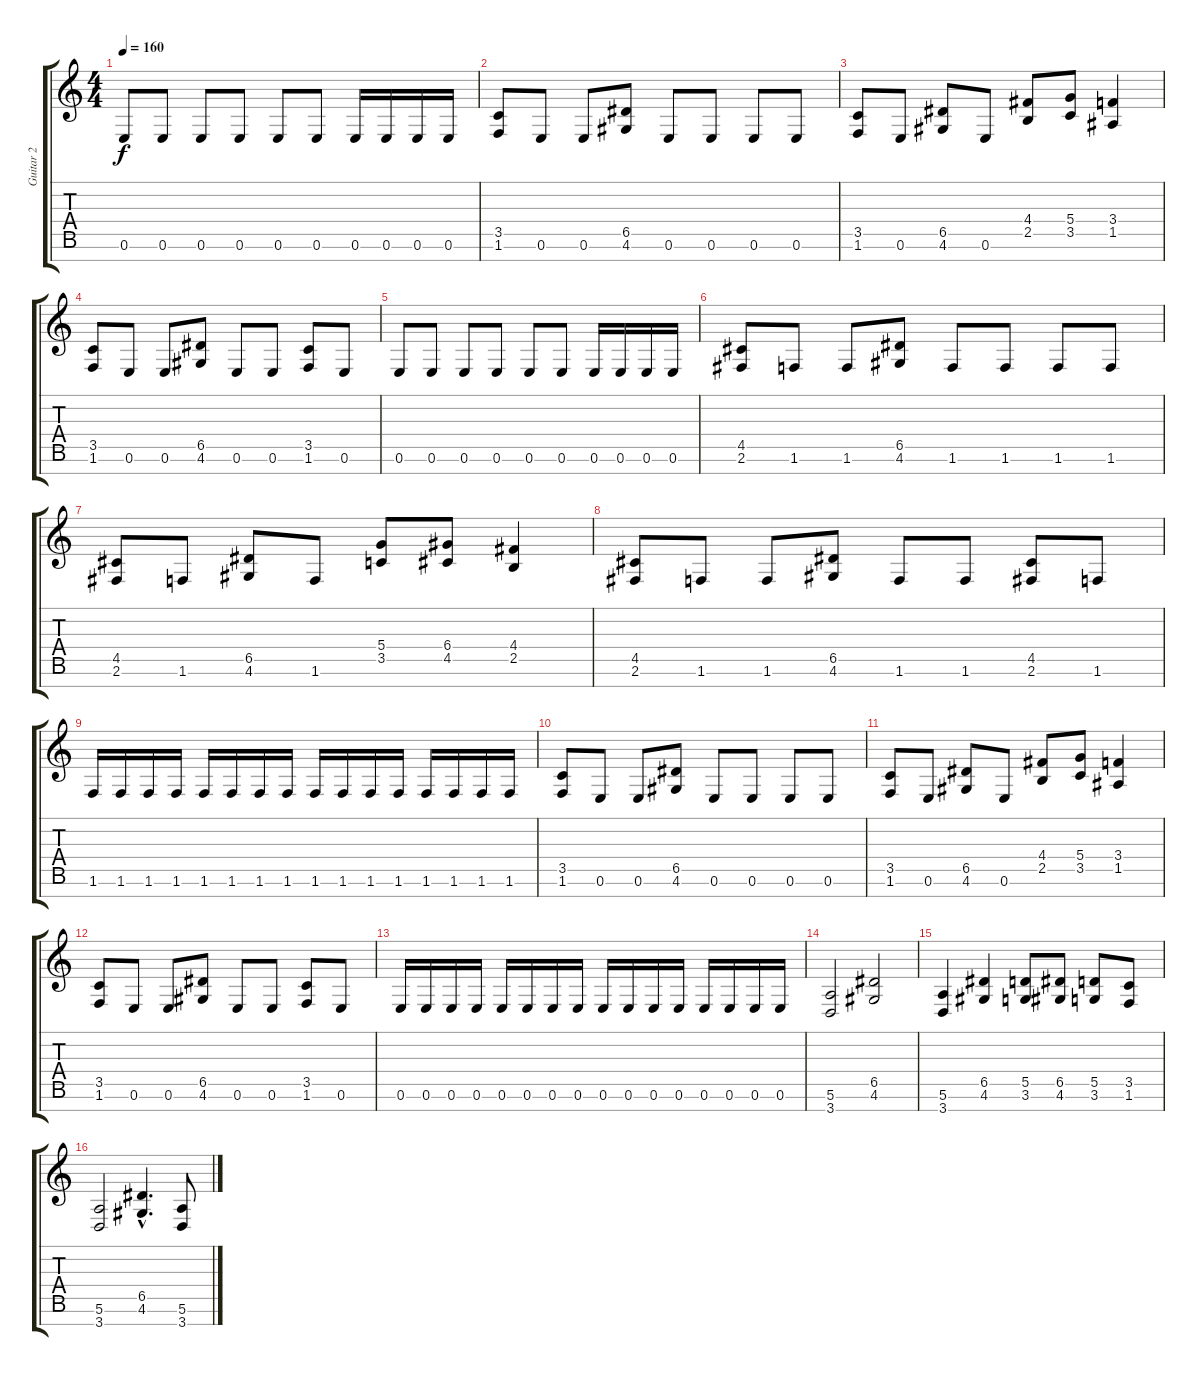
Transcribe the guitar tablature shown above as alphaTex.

\track ("Guitar 2" "Guitar 2") {instrument overdrivenguitar}
\staff {score tabs}
\tuning (E4 B3 G3 D3 A2 E2 B1) {hide}
\ts (4 4)
\tempo 160
\clef g2
\ks c
0.6.8{dy f} 0.6.8 0.6.8 0.6.8 0.6.8 0.6.8 0.6.16 0.6.16 0.6.16 0.6.16 |
(3.5 1.6).8 0.6.8 0.6.8 (6.5 4.6).8 0.6.8 0.6.8 0.6.8 0.6.8 |
(3.5 1.6).8 0.6.8 (6.5 4.6).8 0.6.8 (4.4 2.5).8 (5.4 3.5).8 (3.4 1.5).4 |
(3.5 1.6).8 0.6.8 0.6.8 (6.5 4.6).8 0.6.8 0.6.8 (3.5 1.6).8 0.6.8 |
0.6.8 0.6.8 0.6.8 0.6.8 0.6.8 0.6.8 0.6.16 0.6.16 0.6.16 0.6.16 |
(4.5 2.6).8 1.6.8 1.6.8 (6.5 4.6).8 1.6.8 1.6.8 1.6.8 1.6.8 |
(4.5 2.6).8 1.6.8 (6.5 4.6).8 1.6.8 (5.4 3.5).8 (6.4 4.5).8 (4.4 2.5).4 |
(4.5 2.6).8 1.6.8 1.6.8 (6.5 4.6).8 1.6.8 1.6.8 (4.5 2.6).8 1.6.8 |
1.6.16 1.6.16 1.6.16 1.6.16 1.6.16 1.6.16 1.6.16 1.6.16 1.6.16 1.6.16 1.6.16 1.6.16 1.6.16 1.6.16 1.6.16 1.6.16 |
(3.5 1.6).8 0.6.8 0.6.8 (6.5 4.6).8 0.6.8 0.6.8 0.6.8 0.6.8 |
(3.5 1.6).8 0.6.8 (6.5 4.6).8 0.6.8 (4.4 2.5).8 (5.4 3.5).8 (3.4 1.5).4 |
(3.5 1.6).8 0.6.8 0.6.8 (6.5 4.6).8 0.6.8 0.6.8 (3.5 1.6).8 0.6.8 |
0.6.16 0.6.16 0.6.16 0.6.16 0.6.16 0.6.16 0.6.16 0.6.16 0.6.16 0.6.16 0.6.16 0.6.16 0.6.16 0.6.16 0.6.16 0.6.16 |
(5.6 3.7).2 (6.5 4.6).2 |
(5.6 3.7).4 (6.5 4.6).4 (5.5 3.6).8 (6.5 4.6).8 (5.5 3.6).8 (3.5 1.6).8 |
(5.6 3.7).2 (6.5{hac} 4.6{hac}).4{d} (5.6 3.7).8
